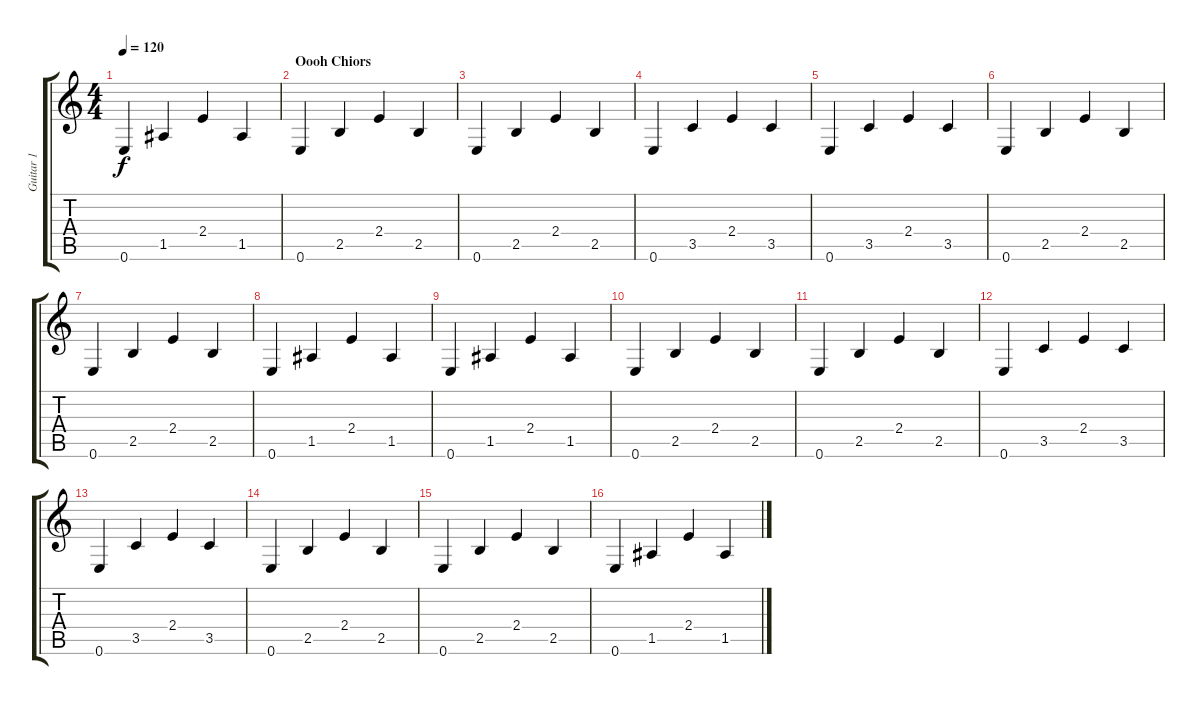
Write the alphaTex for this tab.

\track ("Guitar 1" "Guitar 1") {instrument acousticguitarnylon}
\staff {score tabs}
\tuning (E4 B3 G3 D3 A2 E2) {hide}
\ts (4 4)
\tempo 120
\clef g2
\ks c
0.6.4{dy f} 1.5.4 2.4.4 1.5.4 |
\section ("" "Oooh Chiors")
0.6.4 2.5.4 2.4.4 2.5.4 |
0.6.4 2.5.4 2.4.4 2.5.4 |
0.6.4 3.5.4 2.4.4 3.5.4 |
0.6.4 3.5.4 2.4.4 3.5.4 |
0.6.4 2.5.4 2.4.4 2.5.4 |
0.6.4 2.5.4 2.4.4 2.5.4 |
0.6.4 1.5.4 2.4.4 1.5.4 |
0.6.4 1.5.4 2.4.4 1.5.4 |
0.6.4 2.5.4 2.4.4 2.5.4 |
0.6.4 2.5.4 2.4.4 2.5.4 |
0.6.4 3.5.4 2.4.4 3.5.4 |
0.6.4 3.5.4 2.4.4 3.5.4 |
0.6.4 2.5.4 2.4.4 2.5.4 |
0.6.4 2.5.4 2.4.4 2.5.4 |
0.6.4 1.5.4 2.4.4 1.5.4
